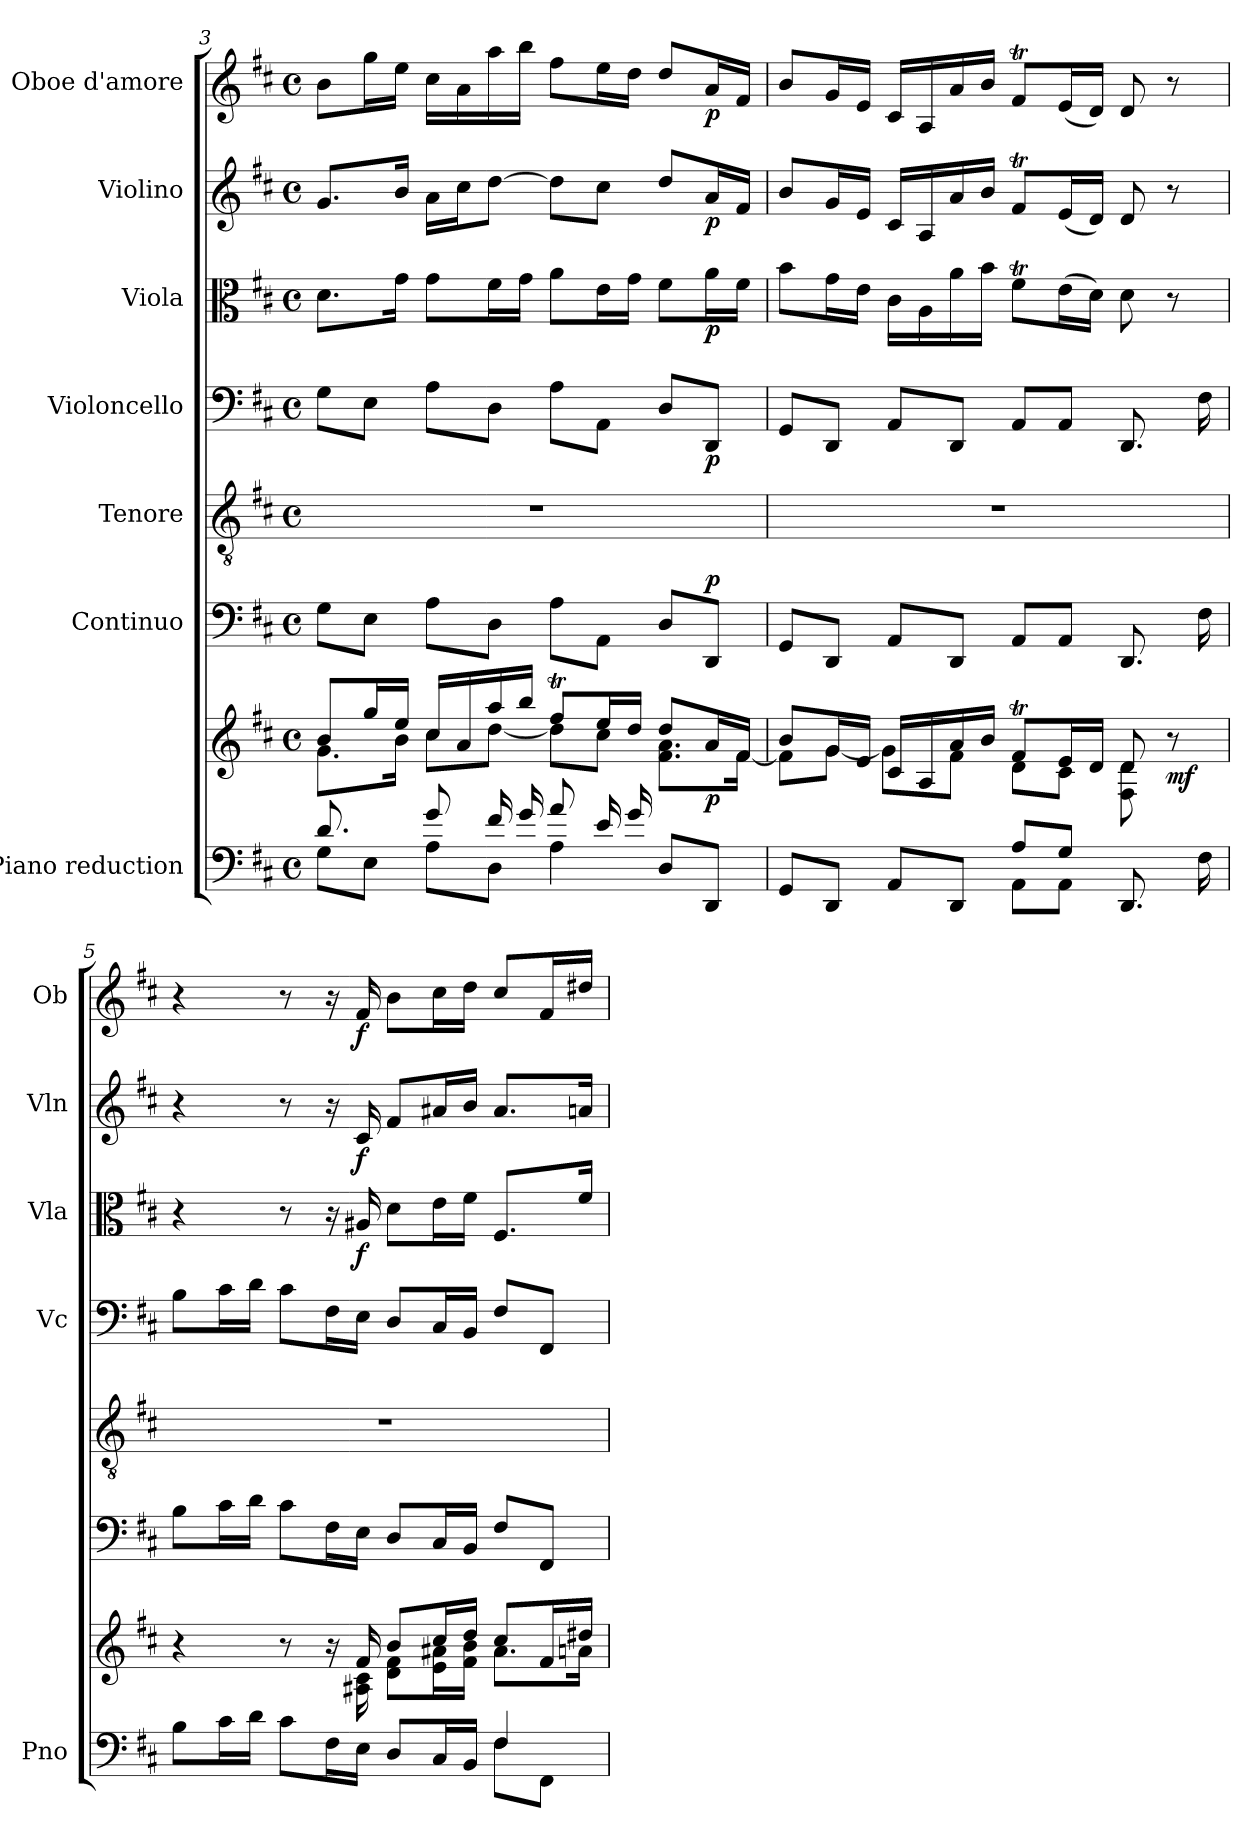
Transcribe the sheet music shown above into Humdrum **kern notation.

**kern	**kern	**dynam	**kern	**dynam	**kern	**kern	**dynam	**kern	**dynam	**kern	**dynam	**kern	**dynam
*part7	*part7	*part7	*part6	*part6	*part5	*part4	*part4	*part3	*part3	*part2	*part2	*part1	*part1
*staff8	*staff7	*staff7/8	*staff6	*staff6	*staff5	*staff4	*staff4	*staff3	*staff3	*staff2	*staff2	*staff1	*staff1
*I"Piano reduction	*	*	*I"Continuo	*	*I"Tenore	*I"Violoncello	*	*I"Viola	*	*I"Violino	*	*I"Oboe d'amore	*
*I'Pno	*	*	*	*	*	*I'Vc	*	*I'Vla	*	*I'Vln	*	*I'Ob	*
*clefF4	*clefG2	*	*clefF4	*	*clefGv2	*clefF4	*	*clefC3	*	*clefG2	*	*clefG2	*
*	*	*	*ITrd7c12	*	*	*	*	*	*	*	*	*	*
*k[f#c#]	*k[f#c#]	*	*k[f#c#]	*	*k[f#c#]	*k[f#c#]	*	*k[f#c#]	*	*k[f#c#]	*	*k[f#c#]	*
*M4/4	*M4/4	*	*M4/4	*	*M4/4	*M4/4	*	*M4/4	*	*M4/4	*	*M4/4	*
*met(c)	*met(c)	*	*met(c)	*	*met(c)	*met(c)	*	*met(c)	*	*met(c)	*	*met(c)	*
=3	=3	=3	=3	=3	=3	=3	=3	=3	=3	=3	=3	=3	=3
*^	*^	*	*	*	*	*	*	*	*	*	*	*	*
*	*	*	*^	*	*	*	*	*	*	*	*	*	*	*	*
8.d/L	8G\L	8b/L	8.g\L	8.ryy	.	8GG\L	.	1r	8G\L	.	8.d\L	.	8.g/L	.	8b\L	.
.	8E\J	16gg/L	.	.	.	8EE\J	.	.	8E\J	.	.	.	.	.	16gg\L	.
16ryy	.	16ee/JJ	16b\Jk	16g\Jk	.	.	.	.	.	.	16g\Jk	.	16b/Jk	.	16ee\JJ	.
8g/L	8A\L	16cc#/LL	8cc#\L	2.ryy	.	8AA\L	.	.	8A\L	.	8g\L	.	16a\LL	.	16cc#\LL	.
.	.	16a/	.	.	.	.	.	.	.	.	.	.	16cc#\J	.	16a\	.
16f#/L	8D\J	16aa/	[8dd\J	.	.	8DD\J	.	.	8D\J	.	16f#\L	.	[8dd\J	.	16aa\	.
16g/JJ	.	16bb/JJ	.	.	.	.	.	.	.	.	16g\JJ	.	.	.	16bb\JJ	.
8a/L	4A\	8ff#t/L	8dd\L]	.	.	8AA\L	.	.	8A\L	.	8a\L	.	8dd\L]	.	8ff#\L	.
16e/L	.	16ee/L	8cc#\J	.	.	8AAA\J	.	.	8AA\J	.	16e\L	.	8cc#\J	.	16ee\L	.
16g/JJ	.	16dd/JJ	.	.	.	.	.	.	.	.	16g\JJ	.	.	.	16dd\JJ	.
4ryy	8D/L	8dd/L	8.f#\ 8.a\L	.	.	8DD/L	.	.	8D/L	.	8f#\L	.	8dd/L	.	8dd/L	.
!	!	!	!	!	!LO:DY:b	!	!LO:DY:a	!	!	!LO:DY:b	!	!LO:DY:b	!	!LO:DY:b	!	!LO:DY:b
.	8DD/J	16a/L	.	.	p	8DDD/J	p	.	8DD/J	p	16a\L	p	16a/L	p	16a/L	p
.	.	16f#/JJ	[16f#\Jk	.	.	.	.	.	.	.	16f#\JJ	.	16f#/JJ	.	16f#/JJ	.
*	*	*	*v	*v	*	*	*	*	*	*	*	*	*	*	*	*
=4	=4	=4	=4	=4	=4	=4	=4	=4	=4	=4	=4	=4	=4	=4	=4
8GG/L	2ryy	8b/L	8f#\L]	.	8GGG/L	.	1r	8GG/L	.	8b\L	.	8b/L	.	8b/L	.
8DD/J	.	16g/L	[>8g\J	.	8DDD/J	.	.	8DD/J	.	16g\L	.	16g/L	.	16g/L	.
.	.	16e/JJ	.	.	.	.	.	.	.	16e\JJ	.	16e/JJ	.	16e/JJ	.
8AA/L	.	16c#/LL	8g\L]	.	8AAA/L	.	.	8AA/L	.	16c#\LL	.	16c#/LL	.	16c#/LL	.
.	.	16A/	.	.	.	.	.	.	.	16A\	.	16A/	.	16A/	.
8DD/J	.	16a/	8f#\J	.	8DDD/J	.	.	8DD/J	.	16a\	.	16a/	.	16a/	.
.	.	16b/JJ	.	.	.	.	.	.	.	16b\JJ	.	16b/JJ	.	16b/JJ	.
8A/L	8AA\L	8f#t/L	8d\L	.	8AAA/L	.	.	8AA/L	.	8f#t\L	.	8f#t/L	.	8f#t/L	.
8G/J	8AA\J	16e/L	8c#\J	.	8AAA/J	.	.	8AA/J	.	(16e\L	.	(16e/L	.	(16e/L	.
.	.	16d/JJ	.	.	.	.	.	.	.	16d\JJ)	.	16d/JJ)	.	16d/JJ)	.
8.DD/	4ryy	8d/	8F#\ 8d\	.	8.DDD/	.	.	8.DD/	.	8d\	.	8d/	.	8d/	.
!	!	!	!	!LO:DY:b	!	!	!	!	!	!	!	!	!	!	!
.	.	8r	8ryy	mf	.	.	.	.	.	8r	.	8r	.	8r	.
16F#\	.	.	.	.	16FF#\	.	.	16F#\	.	.	.	.	.	.	.
!!LO:LB:g=z
=5	=5	=5	=5	=5	=5	=5	=5	=5	=5	=5	=5	=5	=5	=5	=5
2ryy	8B\L	4r	4ryy	.	8BB\L	.	1r	8B\L	.	4r	.	4r	.	4r	.
.	16c#\L	.	.	.	16C#\L	.	.	16c#\L	.	.	.	.	.	.	.
.	16d\JJ	.	.	.	16D\JJ	.	.	16d\JJ	.	.	.	.	.	.	.
.	8c#\L	8r	8ryy	.	8C#\L	.	.	8c#\L	.	8r	.	8r	.	8r	.
.	16F#\L	16r	16ryy	.	16FF#\L	.	.	16F#\L	.	16r	.	16r	.	16r	.
!	!	!	!	!	!	!	!	!	!	!	!LO:DY:b	!	!LO:DY:b	!	!LO:DY:b
.	16E\JJ	16f#/	16A#X\ 16c#\	.	16EE\JJ	.	.	16E\JJ	.	16A#X/	f	16c#/	f	16f#/	f
4ryy	8D/L	8b/L	8d\ 8f#\L	.	8DD/L	.	.	8D/L	.	8d\L	.	8f#/L	.	8b\L	.
.	16C#/L	16cc#/L	16e\ 16a#X\L	.	16CC#/L	.	.	16C#/L	.	16e\L	.	16a#X/L	.	16cc#\L	.
.	16BB/JJ	16dd/JJ	16f#\ 16b\JJ	.	16BBB/JJ	.	.	16BB/JJ	.	16f#\JJ	.	16b/JJ	.	16dd\JJ	.
4F#/	8F#\L	8cc#/L	8.a#\L	.	8FF#/L	.	.	8F#/L	.	8.F#/L	.	8.a#/L	.	8cc#/L	.
.	8FF#\J	16f#/L	.	.	8FFF#/J	.	.	8FF#/J	.	.	.	.	.	16f#/L	.
.	.	16dd#X/JJ	16an\Jk	.	.	.	.	.	.	16f#/Jk	.	16an/Jk	.	16dd#X/JJ	.
*v	*v	*	*	*	*	*	*	*	*	*	*	*	*	*	*
*	*v	*v	*	*	*	*	*	*	*	*	*	*	*	*
=	=	=	=	=	=	=	=	=	=	=	=	=	=
*-	*-	*-	*-	*-	*-	*-	*-	*-	*-	*-	*-	*-	*-
